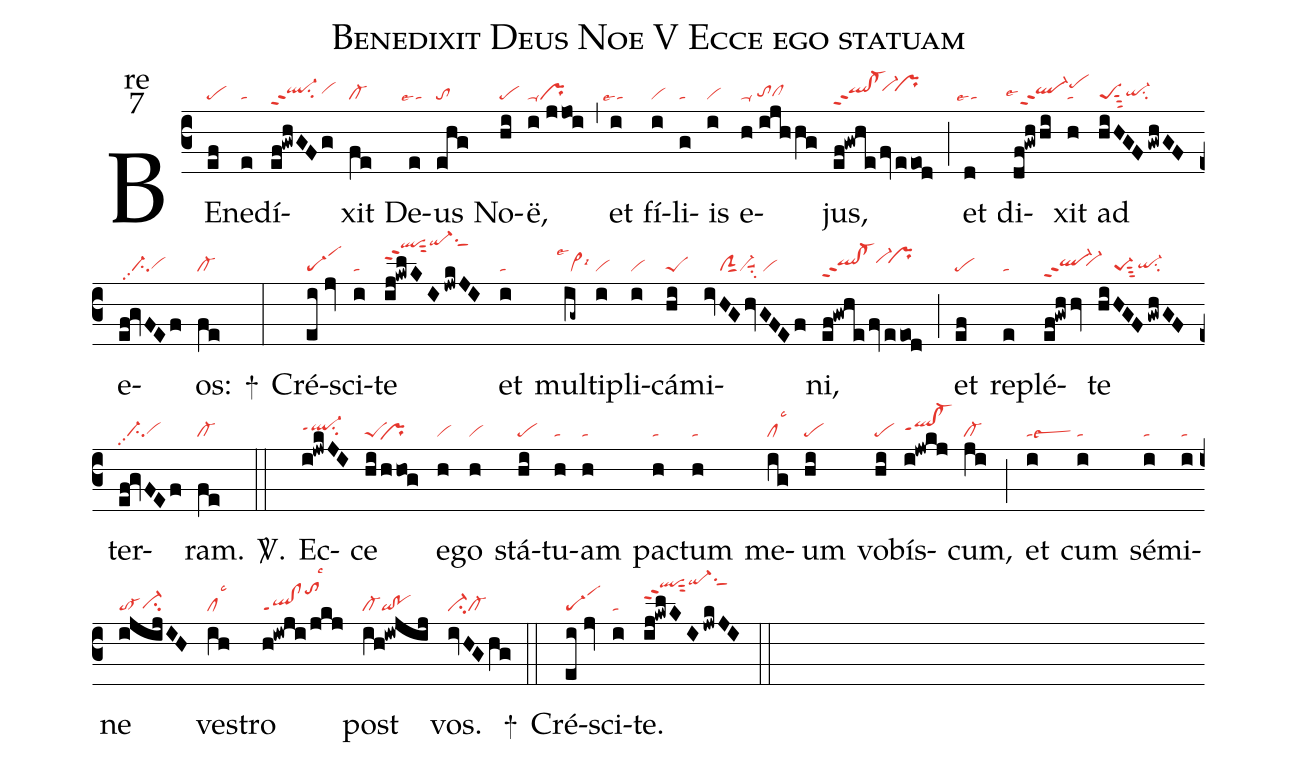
name:Benedixit Deus Noe V Ecce ego statuam;
office-part:re;
mode:7;
nabc-lines:1;
%%
(c3)
BE(ef|pe)ne(e|ta)dí(ef!gwhGFg|ql-hhppt2su2``vihh)xit(fe|cl-) De(e|``talse4)us(ehg|to) No(hi|pe)ë,(i//jjoi|ta-pr) (,)
et(i|``talse4) fí(i|vi)li(g|ta)is(i|vi) e(h//ijhhg|ta-/tohgclhg)jus,(ef!gwhe/fv/eeod|qlhh!cl-hhppt2`vi-hi`prhi) (;)
et(d|``talse4) di(df!gwhhi|``ql-hhppt2lse4pehj)xit(h|ta) ad(hiHGF/gwhGF|peSsut3qi-hgsu2) e(ef!gvFEf|///ci-pp2vihg)os:(fe|cl-) +(:)
Cré(ei//jv|scG-1)sci(i|ta)te(ij!kwlKI/jwkJI|qlhnppt2sut2qi-hpsu1sut1) et(i|ta) mul(ig~|``vi>lse1lsi6)ti(i|vi)pli(i|vi)cá(hi|peS)mi(ivHGhvGFEf|////clSsut1vi-suu1su2/vi)ni,(ef!gwhe/fv/eeod|qlhh!cl-hhppt2vi-hi`prhi) (;)
et(ef|pe) re(e|ta)plé(ef!gwhhv|ql-hhppt2``vi-hh)te(hiHGF/gwhGF|////pe-1sut3qi-hgsu2) ter(ef!gvFEf|//ci-pp2vihg)ram.(fe|cl-) <sp>V/</sp>.(::)
Ec(i!jwkJI|ql-hhppt1su2)ce(hi/hhog|peS``prhe) e(h|vi)go(h|vi) stá(hi|pe)tu(h|ta)am(h|ta) pac(h|ta)tum(h|ta) me(ig|cllsc3)um(hi|pe) vo(hi|pe)bís(i!jwkj|qlhh!cl-hhppt1)cum,(ji|cl-) (;)
et(i|talsew3) cum(i|ta) sé(i|ta)mi(i|ta)ne(ijijIH|to-ci-hg) ves(ih|cllsc3)tro(h!iwji/jkj|ql!clppt1tohllsc3) post(ih!iwjij|cl-qi!po) vos.(ivHGhg|ci-cl-) +(::)
Cré(ei//jv|scG-1)sci(i|ta)te.(ij!kwlKI/jwkJI|qlhnppt2sut2qi-hpsu1sut1) (::)
